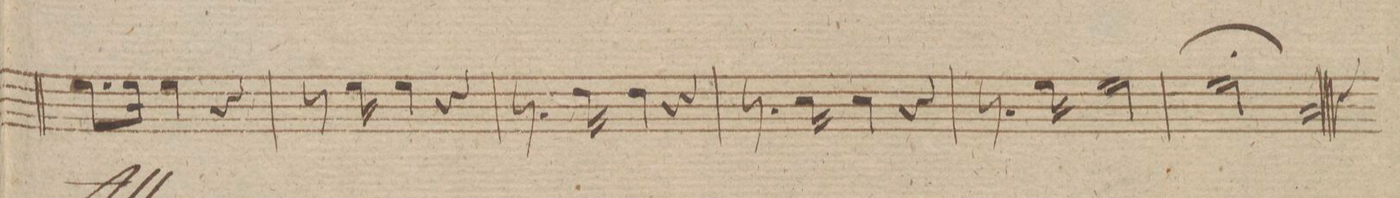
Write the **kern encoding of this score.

**kern	**dynam
*I"Corno 1mo in A.	*
*clefG2	*
*k[f#]	*
*met(c|)	*
*M3/4	*
8.b\L	.
16b\Jk	.
4b\	.
4r	.
=251	=251
8r	.
16ryy	.
16b\	.
4b\	.
4r	.
=252	=252
8.r	.
16a/	.
4a/	.
4r	.
=253	=253
8.r	.
16g/	.
4g/	.
4r	.
=254	=254
8.r	.
16b\	.
2b\	.
=255	=255
2.b\;	.
=256||	=256||
*-	*-
